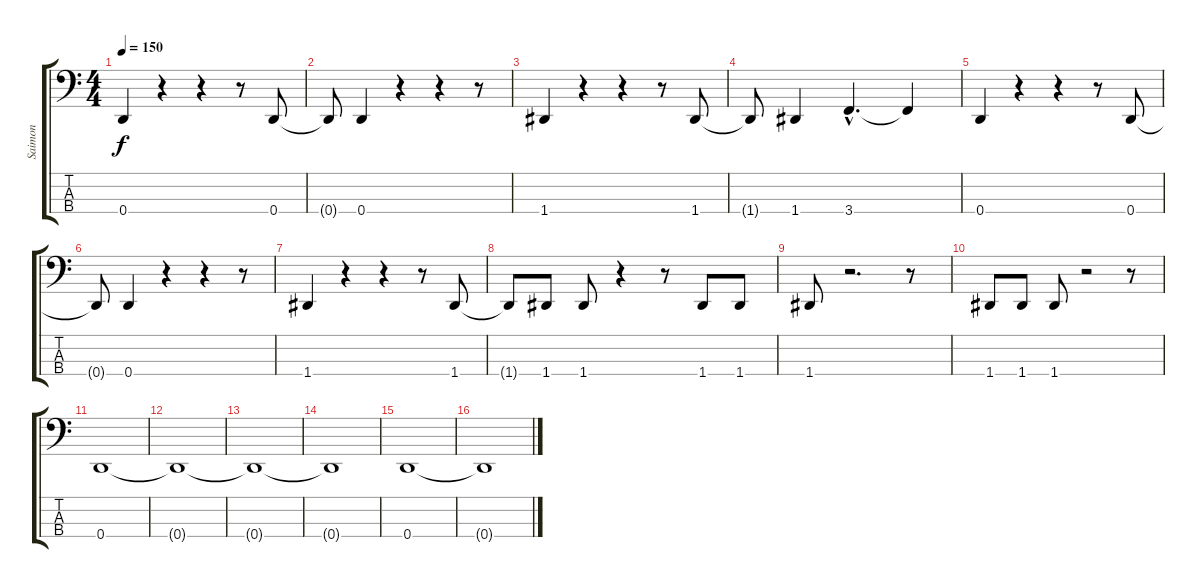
\track ("Saimon" "Saimon") {instrument electricbasspick}
\staff {score tabs}
\tuning (F2 C2 G1 D1) {hide}
\ts (4 4)
\tempo 150
\clef f4
\ks c
0.4.4{dy f} r.4 r.4 r.8 0.4.8 |
0.4{t}.8 0.4.4 r.4 r.4 r.8 |
1.4.4 r.4 r.4 r.8 1.4.8 |
1.4{t}.8 1.4.4 3.4{hac}.4{d} 3.4{t}.4 |
0.4.4 r.4 r.4 r.8 0.4.8 |
0.4{t}.8 0.4.4 r.4 r.4 r.8 |
1.4.4 r.4 r.4 r.8 1.4.8 |
1.4{t}.8 1.4.8 1.4.8 r.4 r.8 1.4.8 1.4.8 |
1.4.8 r.2{d} r.8 |
1.4.8 1.4.8 1.4.8 r.2 r.8 |
0.4.1 |
0.4{t}.1 |
0.4{t}.1 |
0.4{t}.1 |
0.4.1 |
0.4{t}.1
